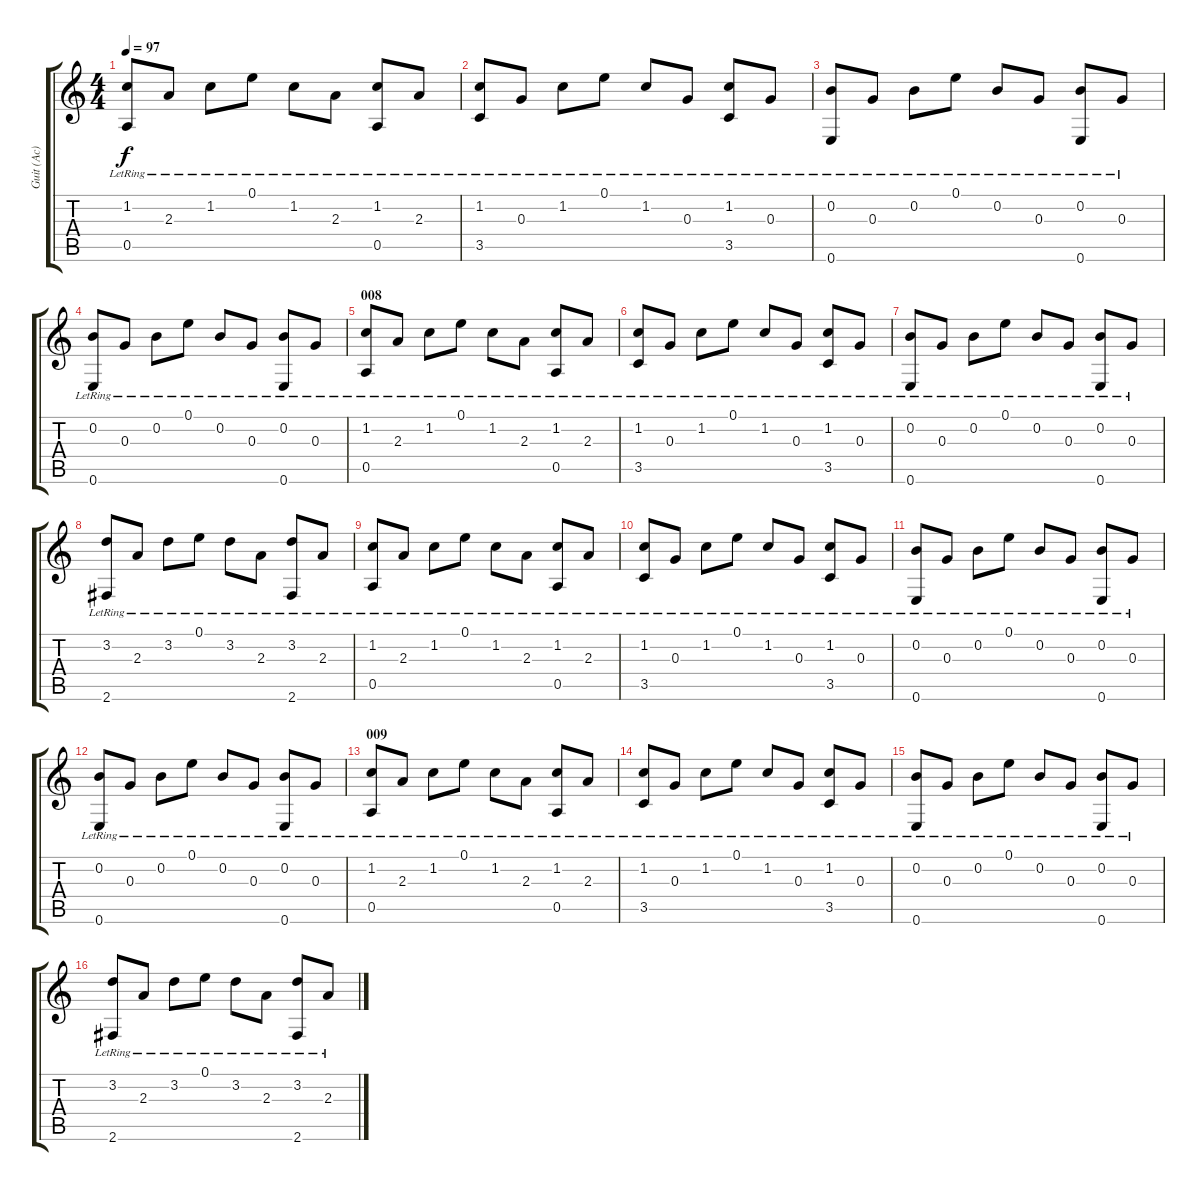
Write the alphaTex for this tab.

\track ("Guit (Ac)" "Guit (Ac)") {instrument acousticguitarsteel}
\staff {score tabs}
\tuning (E4 B3 G3 D3 A2 E2) {hide}
\ts (4 4)
\tempo 97
\clef g2
\ks c
(1.2{lr} 0.5{lr}).8{dy f} 2.3{lr}.8 1.2{lr}.8 0.1{lr}.8 1.2{lr}.8 2.3{lr}.8 (1.2{lr} 0.5{lr}).8 2.3{lr}.8 |
(1.2{lr} 3.5{lr}).8 0.3{lr}.8 1.2{lr}.8 0.1{lr}.8 1.2{lr}.8 0.3{lr}.8 (1.2{lr} 3.5{lr}).8 0.3{lr}.8 |
(0.2{lr} 0.6{lr}).8 0.3{lr}.8 0.2{lr}.8 0.1{lr}.8 0.2{lr}.8 0.3{lr}.8 (0.2{lr} 0.6{lr}).8 0.3{lr}.8 |
(0.2{lr} 0.6{lr}).8 0.3{lr}.8 0.2{lr}.8 0.1{lr}.8 0.2{lr}.8 0.3{lr}.8 (0.2{lr} 0.6{lr}).8 0.3{lr}.8 |
\section ("" "008")
(1.2{lr} 0.5{lr}).8 2.3{lr}.8 1.2{lr}.8 0.1{lr}.8 1.2{lr}.8 2.3{lr}.8 (1.2{lr} 0.5{lr}).8 2.3{lr}.8 |
(1.2{lr} 3.5{lr}).8 0.3{lr}.8 1.2{lr}.8 0.1{lr}.8 1.2{lr}.8 0.3{lr}.8 (1.2{lr} 3.5{lr}).8 0.3{lr}.8 |
(0.2{lr} 0.6{lr}).8 0.3{lr}.8 0.2{lr}.8 0.1{lr}.8 0.2{lr}.8 0.3{lr}.8 (0.2{lr} 0.6{lr}).8 0.3{lr}.8 |
(3.2{lr} 2.6{lr}).8 2.3{lr}.8 3.2{lr}.8 0.1{lr}.8 3.2{lr}.8 2.3{lr}.8 (3.2{lr} 2.6{lr}).8 2.3{lr}.8 |
(1.2{lr} 0.5{lr}).8 2.3{lr}.8 1.2{lr}.8 0.1{lr}.8 1.2{lr}.8 2.3{lr}.8 (1.2{lr} 0.5{lr}).8 2.3{lr}.8 |
(1.2{lr} 3.5{lr}).8 0.3{lr}.8 1.2{lr}.8 0.1{lr}.8 1.2{lr}.8 0.3{lr}.8 (1.2{lr} 3.5{lr}).8 0.3{lr}.8 |
(0.2{lr} 0.6{lr}).8 0.3{lr}.8 0.2{lr}.8 0.1{lr}.8 0.2{lr}.8 0.3{lr}.8 (0.2{lr} 0.6{lr}).8 0.3{lr}.8 |
(0.2{lr} 0.6{lr}).8 0.3{lr}.8 0.2{lr}.8 0.1{lr}.8 0.2{lr}.8 0.3{lr}.8 (0.2{lr} 0.6{lr}).8 0.3{lr}.8 |
\section ("" "009")
(1.2{lr} 0.5{lr}).8 2.3{lr}.8 1.2{lr}.8 0.1{lr}.8 1.2{lr}.8 2.3{lr}.8 (1.2{lr} 0.5{lr}).8 2.3{lr}.8 |
(1.2{lr} 3.5{lr}).8 0.3{lr}.8 1.2{lr}.8 0.1{lr}.8 1.2{lr}.8 0.3{lr}.8 (1.2{lr} 3.5{lr}).8 0.3{lr}.8 |
(0.2{lr} 0.6{lr}).8 0.3{lr}.8 0.2{lr}.8 0.1{lr}.8 0.2{lr}.8 0.3{lr}.8 (0.2{lr} 0.6{lr}).8 0.3{lr}.8 |
(3.2{lr} 2.6{lr}).8 2.3{lr}.8 3.2{lr}.8 0.1{lr}.8 3.2{lr}.8 2.3{lr}.8 (3.2{lr} 2.6{lr}).8 2.3{lr}.8
